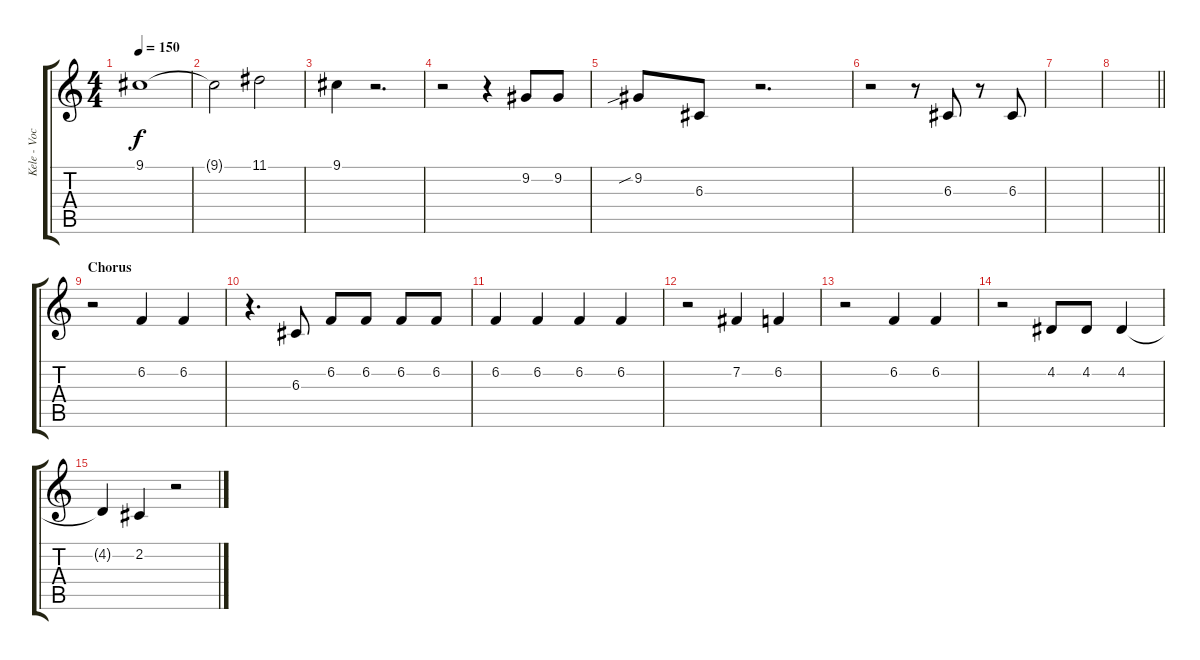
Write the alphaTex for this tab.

\track ("Kele - Vocals" "Kele - Voc") {instrument tenorsax}
\staff {score tabs}
\tuning (E4 B3 G3 D3 A2 E2) {hide}
\ts (4 4)
\tempo 150
\clef g2
\ks c
9.1.1{dy f} |
9.1{t}.2 11.1.2 |
9.1.4 r.2{d} |
r.2 r.4 9.2.8 9.2.8 |
9.2{sib}.8 6.3.8 r.2{d} |
r.2 r.8 6.3.8 r.8 6.3.8 |
|
\barLineRight lightlight
|
\section ("" "Chorus")
r.2 6.2.4 6.2.4 |
r.4{d} 6.3.8 6.2.8 6.2.8 6.2.8 6.2.8 |
6.2.4 6.2.4 6.2.4 6.2.4 |
r.2 7.2.4 6.2.4 |
r.2 6.2.4 6.2.4 |
r.2 4.2.8 4.2.8 4.2.4 |
4.2{t}.4 2.2.4 r.2
